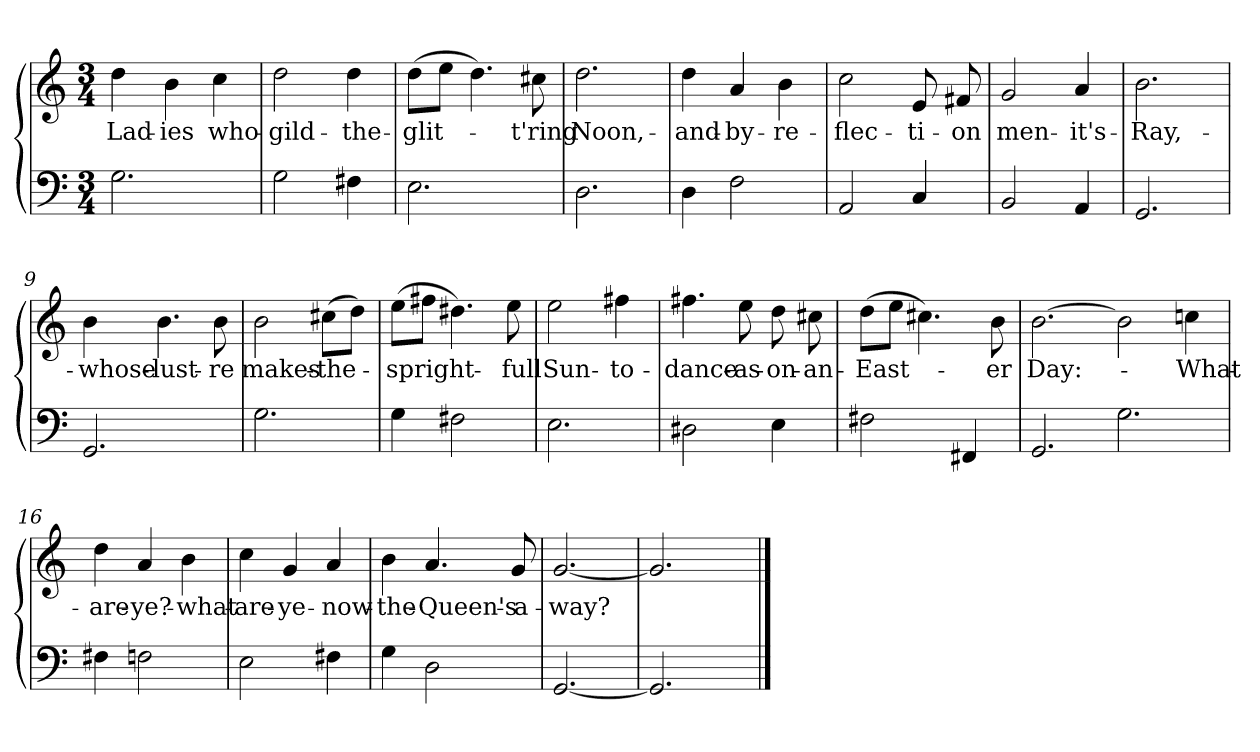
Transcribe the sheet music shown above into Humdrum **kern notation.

**kern	**kern	**text
*part2	*part1	*part1
*staff2	*staff1	*staff1
*clefF4	*clefG2	*
*M3/4	*M3/4	*
=1	=1	=1
2.G\	4dd\	Lad-
.	4b\	-ies
.	4cc\	who-
=2	=2	=2
2G\	2dd\	gild-
4F#X\	4dd\	the-
=3	=3	=3
2.E\	(8dd\L	glit-
.	8ee\J	.
.	4.dd\)	.
.	8cc#X\	-t'ring
=4	=4	=4
2.D\	2.dd\	Noon,-
=5	=5	=5
4D\	4dd\	and-
2F\	4a/	by-
.	4b\	re-
=6	=6	=6
2AA/	2cc\	-flec-
4C/	8e/	-ti-
.	8f#X/	-on
=7	=7	=7
2BB/	2g/	men-
4AA/	4a/	it's-
=8	=8	=8
2.GG/	2.b\	Ray,-
!!LO:LB:g=z
=9	=9	=9
2.GG/	4b\	whose-
.	4.b\	lust-
.	8b\	-re
=10	=10	=10
2.G\	2b\	makes-
.	(8cc#X\L	the-
.	8dd\J)	.
=11	=11	=11
4G\	(8ee\L	spright-
.	8ff#X\J	.
2F#X\	4.dd#X\)	.
.	8ee\	-full
=12	=12	=12
2.E\	2ee\	Sun-
.	4ff#X\	to-
=13	=13	=13
2D#X\	4.ff#X\	dance-
.	8ee\	as-
4E\	8dd\	on-
.	8cc#X\	an-
=14	=14	=14
2F#X\	(8dd\L	East-
.	8ee\J	.
.	4.cc#X\)	.
4FF#X/	.	.
.	8b\	-er
!!LO:LB:g=z
=15	=15	=15
2.GG/	[2.b\	Day:-
2.G\	2b\]	.
.	4ccn\	What-
=16	=16	=16
4F#X\	4dd\	are-
2Fn\	4a/	ye?-
.	4b\	what-
=17	=17	=17
2E\	4cc\	are-
.	4g/	ye-
4F#X\	4a/	now-
=18	=18	=18
4G\	4b\	the-
2D\	4.a/	Queen's-
.	8g/	a-
=19	=19	=19
[2.GG/	[2.g/	-way?
=20	=20	=20
!LO:N:vis=2.	!LO:N:vis=2.	!
2GG/]	2g/]	-
4ryy	4ryy	.
==	==	==
*-	*-	*-
